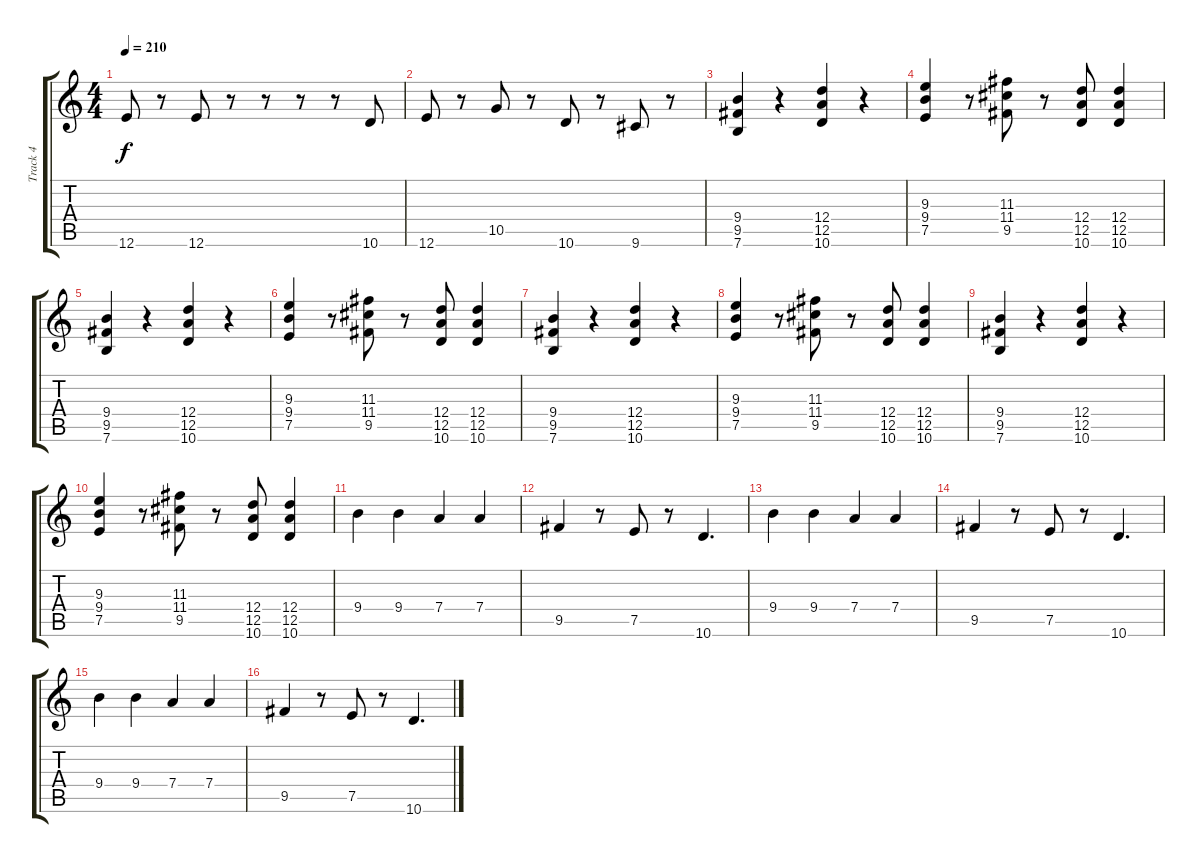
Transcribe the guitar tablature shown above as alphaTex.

\track ("Track 4" "Track 4") {instrument overdrivenguitar}
\staff {score tabs}
\tuning (E4 B3 G3 D3 A2 E2) {hide}
\ts (4 4)
\tempo 210
\clef g2
\ks c
12.6.8{dy f} r.8 12.6.8 r.8 r.8 r.8 r.8 10.6.8 |
12.6.8 r.8 10.5.8 r.8 10.6.8 r.8 9.6.8 r.8 |
(9.4 9.5 7.6).4 r.4 (12.4 12.5 10.6).4 r.4 |
(9.3 9.4 7.5).4 r.8 (11.3 11.4 9.5).8 r.8 (12.4 12.5 10.6).8 (12.4 12.5 10.6).4 |
(9.4 9.5 7.6).4 r.4 (12.4 12.5 10.6).4 r.4 |
(9.3 9.4 7.5).4 r.8 (11.3 11.4 9.5).8 r.8 (12.4 12.5 10.6).8 (12.4 12.5 10.6).4 |
(9.4 9.5 7.6).4 r.4 (12.4 12.5 10.6).4 r.4 |
(9.3 9.4 7.5).4 r.8 (11.3 11.4 9.5).8 r.8 (12.4 12.5 10.6).8 (12.4 12.5 10.6).4 |
(9.4 9.5 7.6).4 r.4 (12.4 12.5 10.6).4 r.4 |
(9.3 9.4 7.5).4 r.8 (11.3 11.4 9.5).8 r.8 (12.4 12.5 10.6).8 (12.4 12.5 10.6).4 |
9.4.4 9.4.4 7.4.4 7.4.4 |
9.5.4 r.8 7.5.8 r.8 10.6.4{d} |
9.4.4 9.4.4 7.4.4 7.4.4 |
9.5.4 r.8 7.5.8 r.8 10.6.4{d} |
9.4.4 9.4.4 7.4.4 7.4.4 |
9.5.4 r.8 7.5.8 r.8 10.6.4{d}
